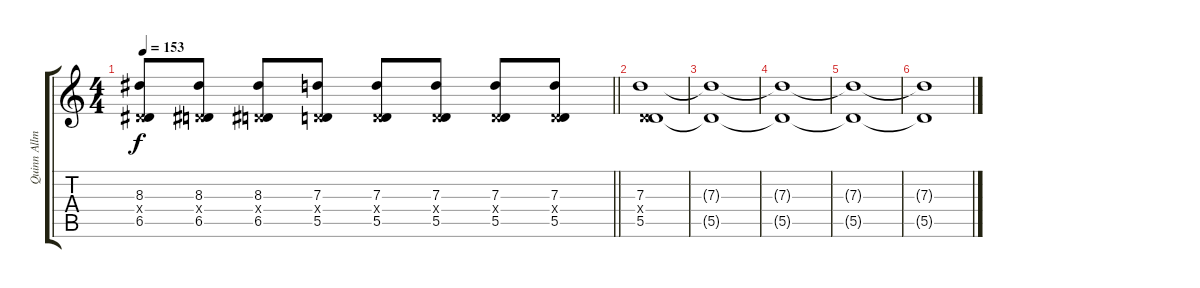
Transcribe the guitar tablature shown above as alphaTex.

\track ("Quinn Allman - Lead" "Quinn Allm") {instrument distortionguitar}
\staff {score tabs}
\tuning (E4 B3 G3 D3 A2 D2) {hide}
\ts (4 4)
\tempo 153
\clef g2
\barLineRight lightlight
\ks c
(8.3 0.4{x} 6.5).8{dy f} (8.3 0.4{x} 6.5).8 (8.3 0.4{x} 6.5).8 (7.3 0.4{x} 5.5).8 (7.3 0.4{x} 5.5).8 (7.3 0.4{x} 5.5).8 (7.3 0.4{x} 5.5).8 (7.3 0.4{x} 5.5).8 |
(7.3 0.4{x} 5.5).1 |
(7.3{t} 5.5{t}).1 |
(7.3{t} 5.5{t}).1 |
(7.3{t} 5.5{t}).1 |
(7.3{t} 5.5{t}).1
